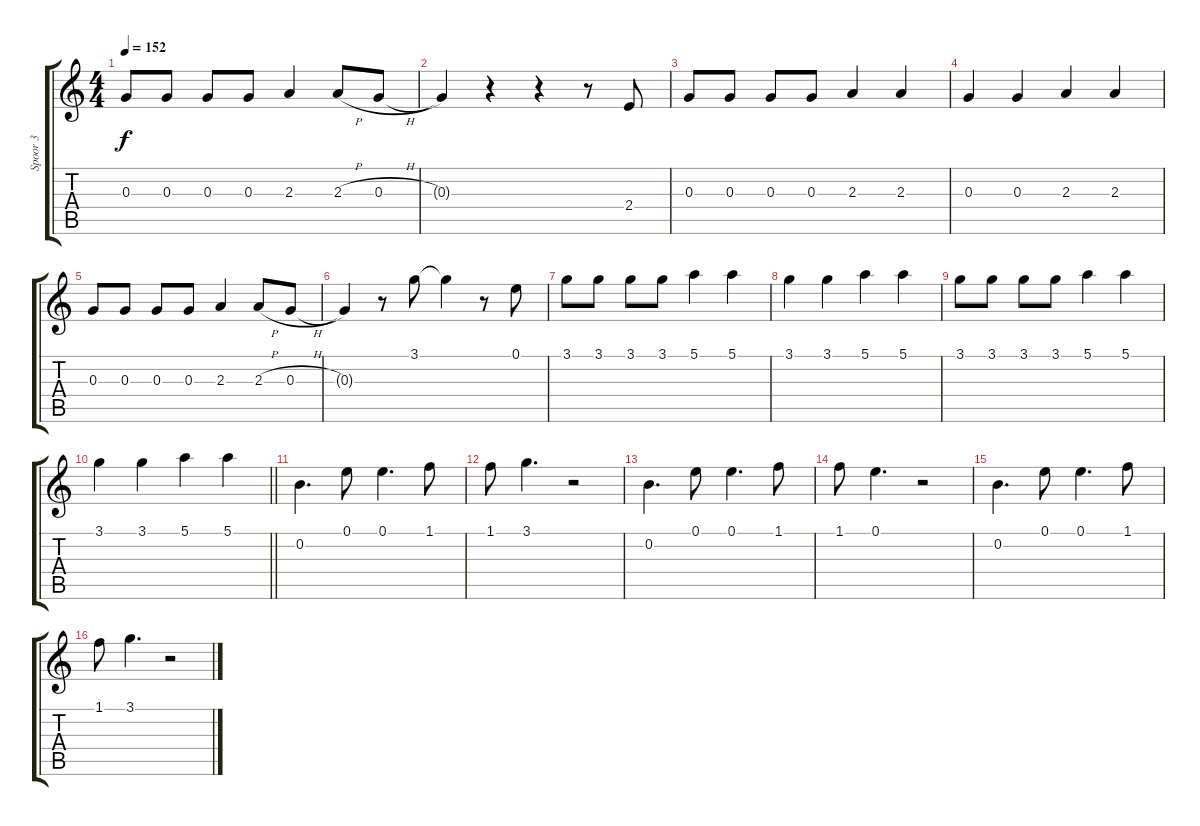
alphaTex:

\track ("Spoor 3" "Spoor 3") {instrument acousticguitarsteel}
\staff {score tabs}
\tuning (E4 B3 G3 D3 A2 E2) {hide}
\ts (4 4)
\tempo 152
\clef g2
\ks c
0.3.8{dy f} 0.3.8 0.3.8 0.3.8 2.3.4 2.3{h}.8 0.3{h}.8 |
0.3{t}.4 r.4 r.4 r.8 2.4.8 |
0.3.8 0.3.8 0.3.8 0.3.8 2.3.4 2.3.4 |
0.3.4 0.3.4 2.3.4 2.3.4 |
0.3.8 0.3.8 0.3.8 0.3.8 2.3.4 2.3{h}.8 0.3{h}.8 |
0.3{t}.4 r.8 3.1.8 3.1{t}.4 r.8 0.1.8 |
3.1.8 3.1.8 3.1.8 3.1.8 5.1.4 5.1.4 |
3.1.4 3.1.4 5.1.4 5.1.4 |
3.1.8 3.1.8 3.1.8 3.1.8 5.1.4 5.1.4 |
\barLineRight lightlight
3.1.4 3.1.4 5.1.4 5.1.4 |
0.2.4{d} 0.1.8 0.1.4{d} 1.1.8 |
1.1.8 3.1.4{d} r.2 |
0.2.4{d} 0.1.8 0.1.4{d} 1.1.8 |
1.1.8 0.1.4{d} r.2 |
0.2.4{d} 0.1.8 0.1.4{d} 1.1.8 |
1.1.8 3.1.4{d} r.2
